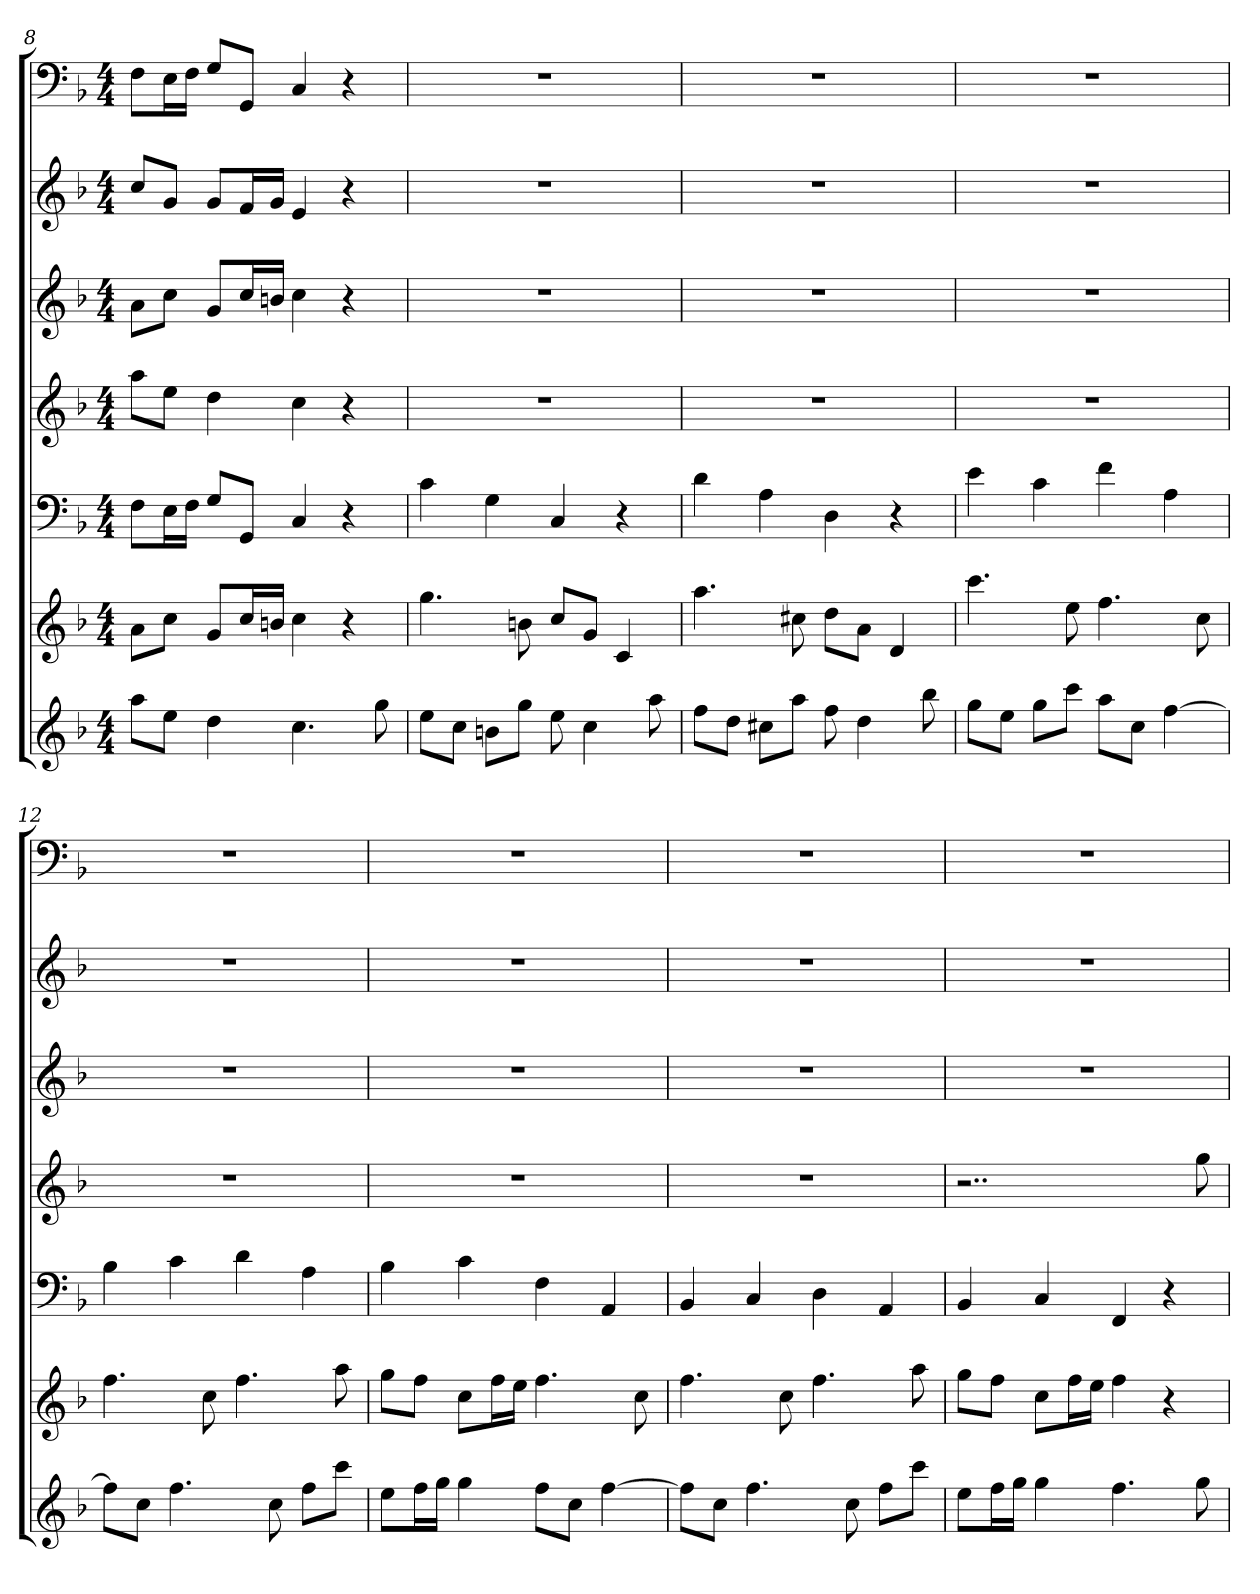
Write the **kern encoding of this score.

**kern	**kern	**kern	**kern	**kern	**kern	**kern
*part7	*part6	*part5	*part4	*part3	*part2	*part1
*staff7	*staff6	*staff5	*staff4	*staff3	*staff2	*staff1
*k[b-]	*k[b-]	*k[b-]	*k[b-]	*k[b-]	*k[b-]	*k[b-]
*F:	*F:	*F:	*F:	*F:	*F:	*F:
*M4/4	*M4/4	*M4/4	*M4/4	*M4/4	*M4/4	*M4/4
=8	=8	=8	=8	=8	=8	=8
8aaL	8aL	8FL	8aaL	8aL	8ccL	8FL
8eeJ	8ccJ	16EL	8eeJ	8ccJ	8gJ	16EL
.	.	16FJJ	.	.	.	16FJJ
4dd	8gL	8GL	4dd	8gL	8gL	8GL
.	16ccL	8GGJ	.	16ccL	16fL	8GGJ
.	16bnJJ	.	.	16bnJJ	16gJJ	.
4.cc	4cc	4C	4cc	4cc	4e	4C
.	4r	4r	4r	4r	4r	4r
8gg	.	.	.	.	.	.
=9	=9	=9	=9	=9	=9	=9
8eeL	4.gg	4c	1r	1r	1r	1r
8ccJ	.	.	.	.	.	.
8bnL	.	4G	.	.	.	.
8ggJ	8bn	.	.	.	.	.
8ee	8ccL	4C	.	.	.	.
4cc	8gJ	.	.	.	.	.
.	4c	4r	.	.	.	.
8aa	.	.	.	.	.	.
=10	=10	=10	=10	=10	=10	=10
8ffL	4.aa	4d	1r	1r	1r	1r
8ddJ	.	.	.	.	.	.
8cc#XL	.	4A	.	.	.	.
8aaJ	8cc#X	.	.	.	.	.
8ff	8ddL	4D	.	.	.	.
4dd	8aJ	.	.	.	.	.
.	4d	4r	.	.	.	.
8bb-	.	.	.	.	.	.
=11	=11	=11	=11	=11	=11	=11
8ggL	4.ccc	4e	1r	1r	1r	1r
8eeJ	.	.	.	.	.	.
8ggL	.	4c	.	.	.	.
8cccJ	8ee	.	.	.	.	.
8aaL	4.ff	4f	.	.	.	.
8ccJ	.	.	.	.	.	.
[4ff	.	4A	.	.	.	.
.	8cc	.	.	.	.	.
=12	=12	=12	=12	=12	=12	=12
8ffL]	4.ff	4B-	1r	1r	1r	1r
8ccJ	.	.	.	.	.	.
4.ff	.	4c	.	.	.	.
.	8cc	.	.	.	.	.
.	4.ff	4d	.	.	.	.
8cc	.	.	.	.	.	.
8ffL	.	4A	.	.	.	.
8cccJ	8aa	.	.	.	.	.
=13	=13	=13	=13	=13	=13	=13
8eeL	8ggL	4B-	1r	1r	1r	1r
16ffL	8ffJ	.	.	.	.	.
16ggJJ	.	.	.	.	.	.
4gg	8ccL	4c	.	.	.	.
.	16ffL	.	.	.	.	.
.	16eeJJ	.	.	.	.	.
8ffL	4.ff	4F	.	.	.	.
8ccJ	.	.	.	.	.	.
[4ff	.	4AA	.	.	.	.
.	8cc	.	.	.	.	.
=14	=14	=14	=14	=14	=14	=14
8ffL]	4.ff	4BB-	1r	1r	1r	1r
8ccJ	.	.	.	.	.	.
4.ff	.	4C	.	.	.	.
.	8cc	.	.	.	.	.
.	4.ff	4D	.	.	.	.
8cc	.	.	.	.	.	.
8ffL	.	4AA	.	.	.	.
8cccJ	8aa	.	.	.	.	.
=15	=15	=15	=15	=15	=15	=15
8eeL	8ggL	4BB-	2..r	1r	1r	1r
16ffL	8ffJ	.	.	.	.	.
16ggJJ	.	.	.	.	.	.
4gg	8ccL	4C	.	.	.	.
.	16ffL	.	.	.	.	.
.	16eeJJ	.	.	.	.	.
4.ff	4ff	4FF	.	.	.	.
.	4r	4r	.	.	.	.
8gg	.	.	8gg	.	.	.
=	=	=	=	=	=	=
*-	*-	*-	*-	*-	*-	*-
